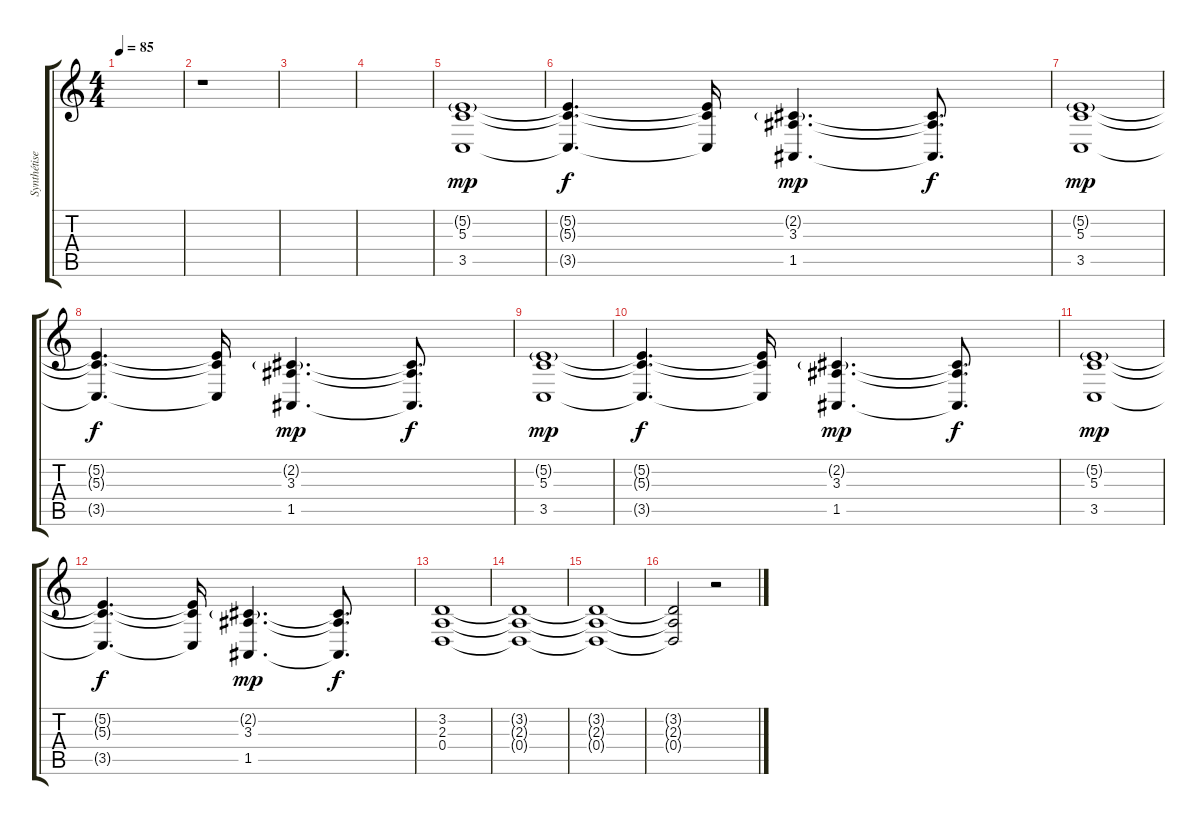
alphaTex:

\track ("Synthétiseur" "Synthétise") {instrument pad8sweep}
\staff {score tabs}
\tuning (E4 B3 G3 D3 A2 E2) {hide}
\ts (4 4)
\tempo 85
\clef g2
\ks c
|
r.1 |
|
|
(5.2{g} 5.3 3.5).1{dy mp} |
(5.2{t} 5.3{t} 3.5{t}).4{d dy f} (5.2{t} 5.3{t} 3.5{t}).16 (2.2{g} 3.3 1.5).4{d dy mp} (2.2{t} 3.3{t} 1.5{t}).8{d dy f} |
(5.2{g} 5.3 3.5).1{dy mp} |
(5.2{t} 5.3{t} 3.5{t}).4{d dy f} (5.2{t} 5.3{t} 3.5{t}).16 (2.2{g} 3.3 1.5).4{d dy mp} (2.2{t} 3.3{t} 1.5{t}).8{d dy f} |
(5.2{g} 5.3 3.5).1{dy mp} |
(5.2{t} 5.3{t} 3.5{t}).4{d dy f} (5.2{t} 5.3{t} 3.5{t}).16 (2.2{g} 3.3 1.5).4{d dy mp} (2.2{t} 3.3{t} 1.5{t}).8{d dy f} |
(5.2{g} 5.3 3.5).1{dy mp} |
(5.2{t} 5.3{t} 3.5{t}).4{d dy f} (5.2{t} 5.3{t} 3.5{t}).16 (2.2{g} 3.3 1.5).4{d dy mp} (2.2{t} 3.3{t} 1.5{t}).8{d dy f} |
(3.2 2.3 0.4).1 |
(3.2{t} 2.3{t} 0.4{t}).1 |
(3.2{t} 2.3{t} 0.4{t}).1 |
(3.2{t} 2.3{t} 0.4{t}).2 r.2
